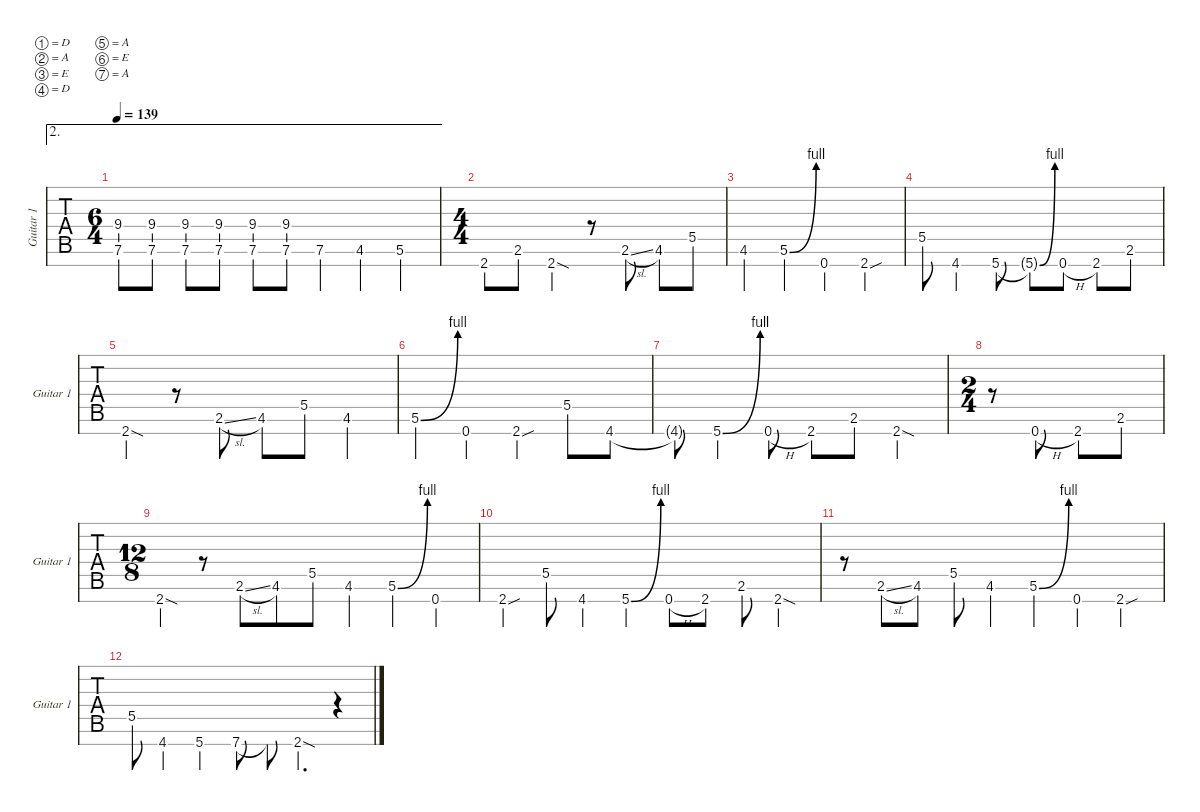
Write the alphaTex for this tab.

\defaultSystemsLayout 4
\hideDynamics
\bracketExtendMode nobrackets
\singleTrackTrackNamePolicy allsystems
\multiTrackTrackNamePolicy allsystems
\firstSystemTrackNameMode fullname
\otherSystemsTrackNameMode fullname
\otherSystemsTrackNameOrientation horizontal
\track ("Guitar 1" "Guitar 1") {instrument overdrivenguitar}
\staff {tabs}
\tuning (D4 A3 E3 D3 A2 E2 A1)
\ae 2
\ts (6 4)
\tempo 139
\clef g2
\ks c
(7.6 9.4).8{dy mf} (7.6 9.4).8 (7.6 9.4).8 (7.6 9.4).8 (7.6 9.4).8 (7.6 9.4).8 7.6.4 4.6.4 5.6.4 |
\ts (4 4)
2.7.8 2.6.8 2.7{sod}.4 r.8 2.6{sl}.8 4.6.8 5.5.8 |
4.6.4 5.6{be (bend 30 0 60 4)}.4 0.7.4 2.7{sou}.4 |
5.5.8 4.7.4 5.7.8 5.7{be (bend 0 0 59.4 4) t}.8 0.7{h}.8 2.7.8 2.6.8 |
2.7{sod}.4 r.8 2.6{sl}.8 4.6.8 5.5.8 4.6.4 |
5.6{be (bend 30.599999999999998 0 59.4 4)}.4 0.7.4 2.7{sou}.4 5.5.8 4.7.8 |
4.7{t}.8 5.7{be (bend 30 0 60 4)}.4 0.7{h}.8 2.7.8 2.6.8 2.7{sod}.4 |
\ts (2 4)
r.8 0.7{h}.8 2.7.8 2.6.8 |
\ts (12 8)
2.7{sod}.4 r.8 2.6{sl}.8 4.6.8 5.5.8 4.6.4 5.6{be (bend 30 0 59.4 4)}.4 0.7.4 |
2.7{sou}.4 5.5.8 4.7.4 5.7{be (bend 30 0 59.4 4)}.4 0.7{h}.8 2.7.8 2.6.8 2.7{sod}.4 |
r.8 2.6{sl}.8 4.6.8 5.5.8 4.6.4 5.6{be (bend 30 0 59.4 4)}.4 0.7.4 2.7{sou}.4 |
5.5.8 4.7.4 5.7.4 7.7.8 7.7{t}.8 2.7{sod}.4{d} r.4
